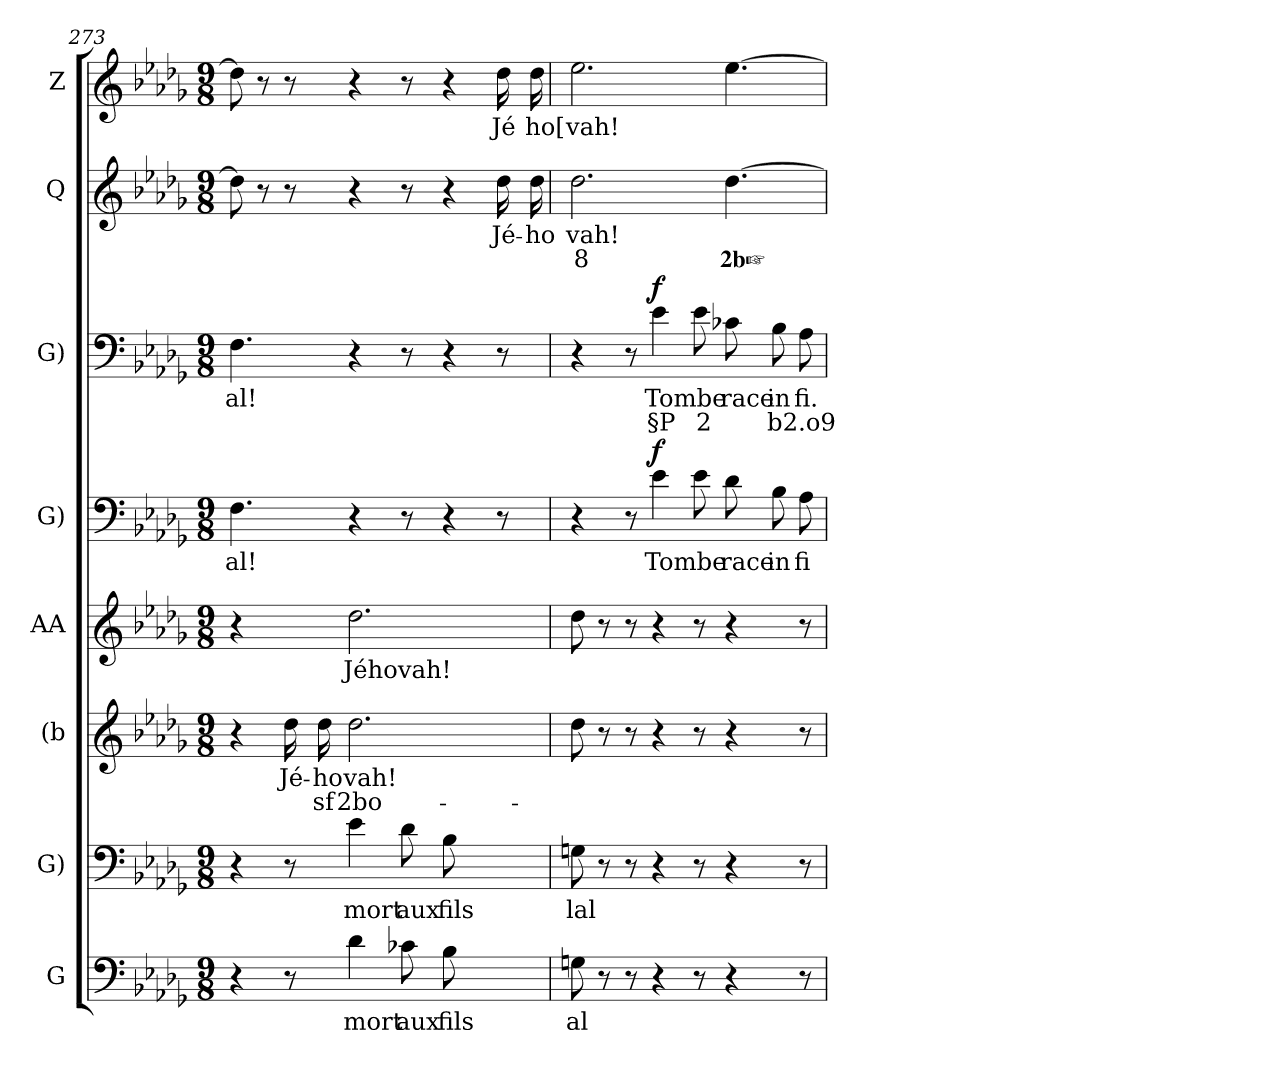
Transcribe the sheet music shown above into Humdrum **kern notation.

**kern	**text	**kern	**text	**kern	**text	**text	**kern	**text	**kern	**text	**dynam	**kern	**text	**text	**dynam	**kern	**text	**text	**kern	**text
*part8	*part8	*part7	*part7	*part6	*part6	*part6	*part5	*part5	*part4	*part4	*part4	*part3	*part3	*part3	*part3	*part2	*part2	*part2	*part1	*part1
*staff8	*staff8	*staff7	*staff7	*staff6	*staff6	*staff6	*staff5	*staff5	*staff4	*staff4	*staff4	*staff3	*staff3	*staff3	*staff3	*staff2	*staff2	*staff2	*staff1	*staff1
*I"G	*	*I"G)	*	*I"(b	*	*	*I"AA	*	*I"G)	*	*	*I"G)	*	*	*	*I"Q	*	*	*I"Z	*
*clefF4	*	*clefF4	*	*clefG2	*	*	*clefG2	*	*clefF4	*	*	*clefF4	*	*	*	*clefG2	*	*	*clefG2	*
*k[b-e-a-d-g-]	*	*k[b-e-a-d-g-]	*	*k[b-e-a-d-g-]	*	*	*k[b-e-a-d-g-]	*	*k[b-e-a-d-g-]	*	*	*k[b-e-a-d-g-]	*	*	*	*k[b-e-a-d-g-]	*	*	*k[b-e-a-d-g-]	*
*M9/8	*	*M9/8	*	*M9/8	*	*	*M9/8	*	*M9/8	*	*	*M9/8	*	*	*	*M9/8	*	*	*M9/8	*
=273	=273	=273	=273	=273	=273	=273	=273	=273	=273	=273	=273	=273	=273	=273	=273	=273	=273	=273	=273	=273
4r	.	4r	.	4r	.	.	4r	.	4.Fi\	al!	.	4.Fi\	al!	.	.	8dd-i\]	.	.	8dd-i\]	.
.	.	.	.	.	.	.	.	.	.	.	.	.	.	.	.	8r	.	.	8r	.
8r	.	8r	.	16dd-i\	Jé-	.	16ryy	.	.	.	.	.	.	.	.	8r	.	.	8r	.
.	.	.	.	16dd-i\	ho	sf	16ryy	.	.	.	.	.	.	.	.	.	.	.	.	.
4d-i\	mort	4e-i\	mort	2.dd-i\	vah!	2bo-	2.dd-i\	Jéhovah!	4r	.	.	4r	.	.	.	4r	.	.	4r	.
8c-Xi\	aux	8d-i\	aux	.	.	.	.	.	8r	.	.	8r	.	.	.	8r	.	.	8r	.
8B-i\	fils	8B-i\	fils	.	.	.	.	.	4r	.	.	4r	.	.	.	4r	.	.	4r	.
4ryy	.	4ryy	.	.	.	.	.	.	.	.	.	.	.	.	.	.	.	.	.	.
.	.	.	.	.	.	.	.	.	8r	.	.	8r	.	.	.	16dd-i\	Jé-	.	16dd-i\	Jé
.	.	.	.	.	.	.	.	.	.	.	.	.	.	.	.	16dd-i\	ho	.	16dd-i\	ho[
=274	=274	=274	=274	=274	=274	=274	=274	=274	=274	=274	=274	=274	=274	=274	=274	=274	=274	=274	=274	=274
8Gni\	al	8Gni\	lal	8dd-i\	.	.	8dd-i\	.	4r	.	.	4r	.	.	.	2.dd-i\	vah!	8	2.ee-i\	vah!
8r	.	8r	.	8r	.	.	8r	.	.	.	.	.	.	.	.	.	.	.	.	.
8r	.	8r	.	8r	.	.	8r	.	8r	.	.	8r	.	.	.	.	.	.	.	.
!	!	!	!	!	!	!	!	!	!	!	!LO:DY:a	!	!	!	!LO:DY:a	!	!	!	!	!
4r	.	4r	.	4r	.	.	4r	.	4e-i\	Tombe	f	4e-i\	Tombe	§P	f	.	.	.	.	.
8r	.	8r	.	8r	.	.	8r	.	8e-i\	.	.	8e-i\	.	2	.	.	.	.	.	.
4r	.	4r	.	4r	.	.	4r	.	8d-i\	race	.	8c-Xi\	race	.	.	[4.dd-i\	.	2b☞	[4.ee-i\	.
.	.	.	.	.	.	.	.	.	8B-i\	in	.	8B-i\	in	b2.o9	.	.	.	.	.	.
8r	.	8r	.	8r	.	.	8r	.	8A-i\	fi	.	8A-i\	fi.	.	.	.	.	.	.	.
=	=	=	=	=	=	=	=	=	=	=	=	=	=	=	=	=	=	=	=	=
*-	*-	*-	*-	*-	*-	*-	*-	*-	*-	*-	*-	*-	*-	*-	*-	*-	*-	*-	*-	*-
